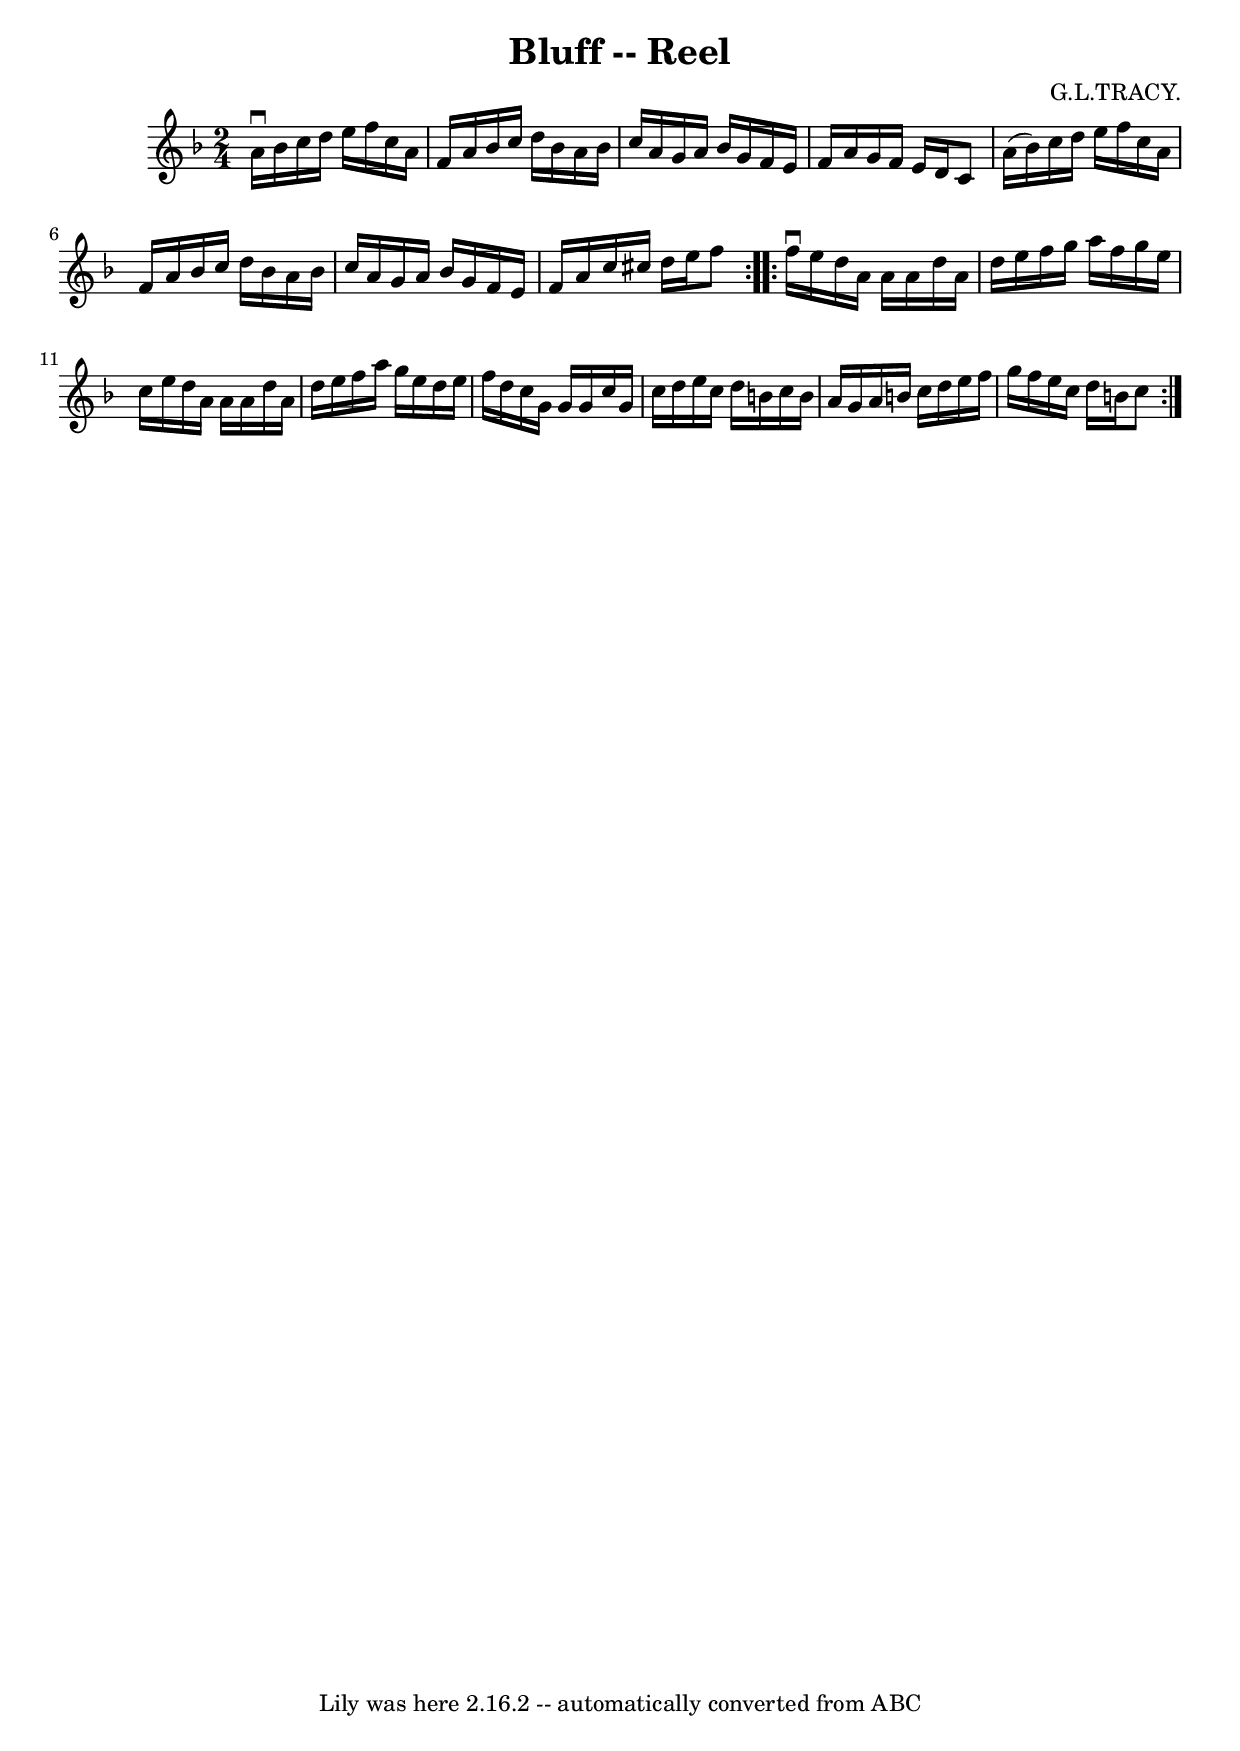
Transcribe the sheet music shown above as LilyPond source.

\version "2.7.40"
\include "Mammoth.ily"
\header {
	%% book = "Ryan's Mammoth Collection"
	composer = "G.L.TRACY."
	crossRefNumber = "1"
	footnotes = "\\\\278"
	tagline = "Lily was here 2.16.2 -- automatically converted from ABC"
	title = "Bluff -- Reel"
}
voicedefault =  {
\set Score.defaultBarType = "empty"

\repeat volta 2 {
\time 2/4 \key f \major a'16^\downbow bes'16  |
 c''16 d''16  
 e''16 f''16 c''16 a'16 f'16 a'16    |
 bes'16 c''16 
 d''16 bes'16 a'16 bes'16 c''16 a'16    |
 g'16    
a'16 bes'16 g'16 f'16 e'16 f'16 a'16    |
 g'16    
f'16 e'16 d'16 c'8 a'16 (bes'16)   |
 c''16    
d''16 e''16 f''16 c''16 a'16 f'16 a'16    |
 bes'16   
 c''16 d''16 bes'16 a'16 bes'16 c''16 a'16    |
 g'16 
 a'16 bes'16 g'16 f'16 e'16 f'16 a'16    |
 c''16   
 cis''16 d''16 e''16 f''8  }     \repeat volta 2 { f''16^\downbow   
e''16  |
 d''16 a'16 a'16 a'16 d''16 a'16 d''16    
e''16    |
 f''16 g''16 a''16 f''16 g''16 e''16 c''16 
 e''16    |
 d''16 a'16 a'16 a'16 d''16 a'16 d''16  
 e''16    |
 f''16 a''16 g''16 e''16 d''16 e''16    
f''16 d''16    |
 c''16 g'16 g'16 g'16 c''16 g'16   
 c''16 d''16    |
 e''16 c''16 d''16 b'16 c''16 b'16  
 a'16 g'16    |
 a'16 b'16 c''16 d''16 e''16 f''16   
 g''16 f''16    |
 e''16 c''16 d''16 b'16 c''8  }   
}

\score{
    <<

	\context Staff="default"
	{
	    \voicedefault 
	}

    >>
	\layout {
	}
	\midi {}
}
